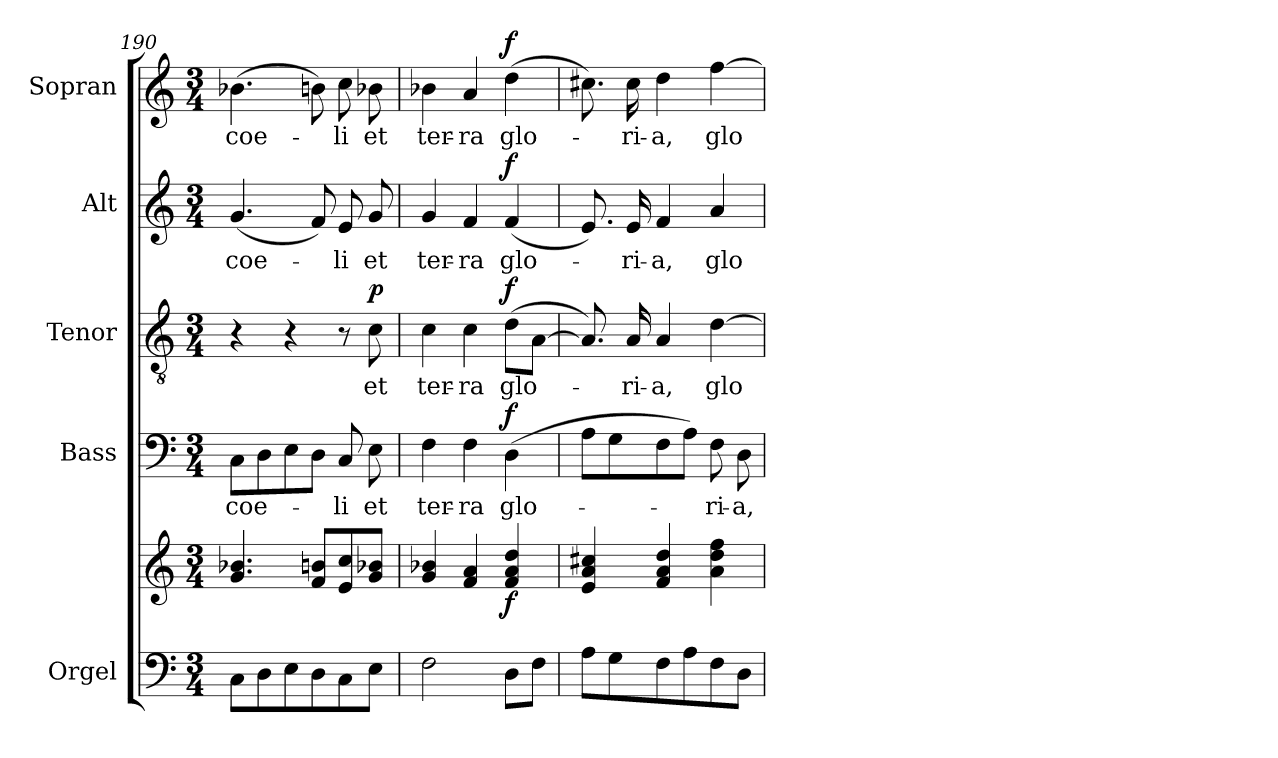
**kern	**kern	**dynam	**kern	**text	**dynam	**kern	**text	**dynam	**kern	**text	**dynam	**kern	**text	**dynam
*part5	*part5	*part5	*part4	*part4	*part4	*part3	*part3	*part3	*part2	*part2	*part2	*part1	*part1	*part1
*staff6	*staff5	*staff5/6	*staff4	*staff4	*staff4	*staff3	*staff3	*staff3	*staff2	*staff2	*staff2	*staff1	*staff1	*staff1
*I"Orgel	*	*	*I"Bass	*	*	*I"Tenor	*	*	*I"Alt	*	*	*I"Sopran	*	*
*I'Org.	*	*	*I'B.	*	*	*I'T.	*	*	*I'A.	*	*	*I'S.	*	*
*clefF4	*clefG2	*	*clefF4	*	*	*clefGv2	*	*	*clefG2	*	*	*clefG2	*	*
*k[]	*k[]	*	*k[]	*	*	*k[]	*	*	*k[]	*	*	*k[]	*	*
*C:	*C:	*	*C:	*	*	*C:	*	*	*C:	*	*	*C:	*	*
*M3/4	*M3/4	*	*M3/4	*	*	*M3/4	*	*	*M3/4	*	*	*M3/4	*	*
=190	=190	=190	=190	=190	=190	=190	=190	=190	=190	=190	=190	=190	=190	=190
!	!	!	!	!LO:LY:b	!	!	!	!	!	!LO:LY:b	!	!	!LO:LY:b	!
8C\L	4.g/ 4.b-X/	.	8C\L	coe-	.	4r	.	.	(<4.g/	coe-	.	(>4.b-X\	coe-	.
8D\	.	.	8D\	.	.	.	.	.	.	.	.	.	.	.
8E\	.	.	8E\	.	.	4r	.	.	.	.	.	.	.	.
8D\	8f/ 8bn/L	.	8D\J	.	.	.	.	.	8f/)	.	.	8bn\)	.	.
!	!	!	!	!LO:LY:b	!	!	!	!	!	!LO:LY:b	!	!	!LO:LY:b	!
8C\	8e/ 8cc/	.	8C/	-li	.	8r	.	.	8e/	-li	.	8cc\	-li	.
!	!	!	!	!LO:LY:b	!	!	!LO:LY:b	!LO:DY:a	!	!LO:LY:b	!	!	!LO:LY:b	!
8E\J	8g/ 8b-X/J	.	8E\	et	.	8c\	et	p	8g/	et	.	8b-X\	et	.
=191	=191	=191	=191	=191	=191	=191	=191	=191	=191	=191	=191	=191	=191	=191
!	!	!	!	!LO:LY:b	!	!	!LO:LY:b	!	!	!LO:LY:b	!	!	!LO:LY:b	!
2F\	4g/ 4b-X/	.	4F\	ter-	.	4c\	ter-	.	4g/	ter-	.	4b-X\	ter-	.
!	!	!	!	!LO:LY:b	!	!	!LO:LY:b	!	!	!LO:LY:b	!	!	!LO:LY:b	!
.	4f/ 4a/	.	4F\	-ra	.	4c\	-ra	.	4f/	-ra	.	4a/	-ra	.
!	!	!LO:DY:b	!	!LO:LY:b	!LO:DY:a	!	!LO:LY:b	!LO:DY:a	!	!LO:LY:b	!LO:DY:a	!	!LO:LY:b	!LO:DY:a
8D\L	4f/ 4a/ 4dd/	f	(>4D\	glo-	f	(>8d\L	glo-	f	(<4f/	glo-	f	(>4dd\	glo-	f
8F\J	.	.	.	.	.	[8A\J	.	.	.	.	.	.	.	.
!!LO:PB:g=z
=192	=192	=192	=192	=192	=192	=192	=192	=192	=192	=192	=192	=192	=192	=192
8A\L	4e/ 4a/ 4cc#X/	.	8A\L	.	.	8.A/])	.	.	8.e/)	.	.	8.cc#X\)	.	.
8G\	.	.	8G\	.	.	.	.	.	.	.	.	.	.	.
!	!	!	!	!	!	!	!LO:LY:b	!	!	!LO:LY:b	!	!	!LO:LY:b	!
.	.	.	.	.	.	16A/	-ri-	.	16e/	-ri-	.	16cc#\	-ri-	.
!	!	!	!	!	!	!	!LO:LY:b	!	!	!LO:LY:b	!	!	!LO:LY:b	!
8F\	4f/ 4a/ 4dd/	.	8F\	.	.	4A/	-a,	.	4f/	-a,	.	4dd\	-a,	.
8A\	.	.	8A\J)	.	.	.	.	.	.	.	.	.	.	.
!	!	!	!	!LO:LY:b	!	!	!LO:LY:b	!	!	!LO:LY:b	!	!	!LO:LY:b	!
8F\	4a\ 4dd\ 4ff\	.	8F\	-ri-	.	[4d\	glo-	.	4a/	glo-	.	[4ff\	glo-	.
!	!	!	!	!LO:LY:b	!	!	!	!	!	!	!	!	!	!
8D\J	.	.	8D\	-a,	.	.	.	.	.	.	.	.	.	.
=	=	=	=	=	=	=	=	=	=	=	=	=	=	=
*-	*-	*-	*-	*-	*-	*-	*-	*-	*-	*-	*-	*-	*-	*-
